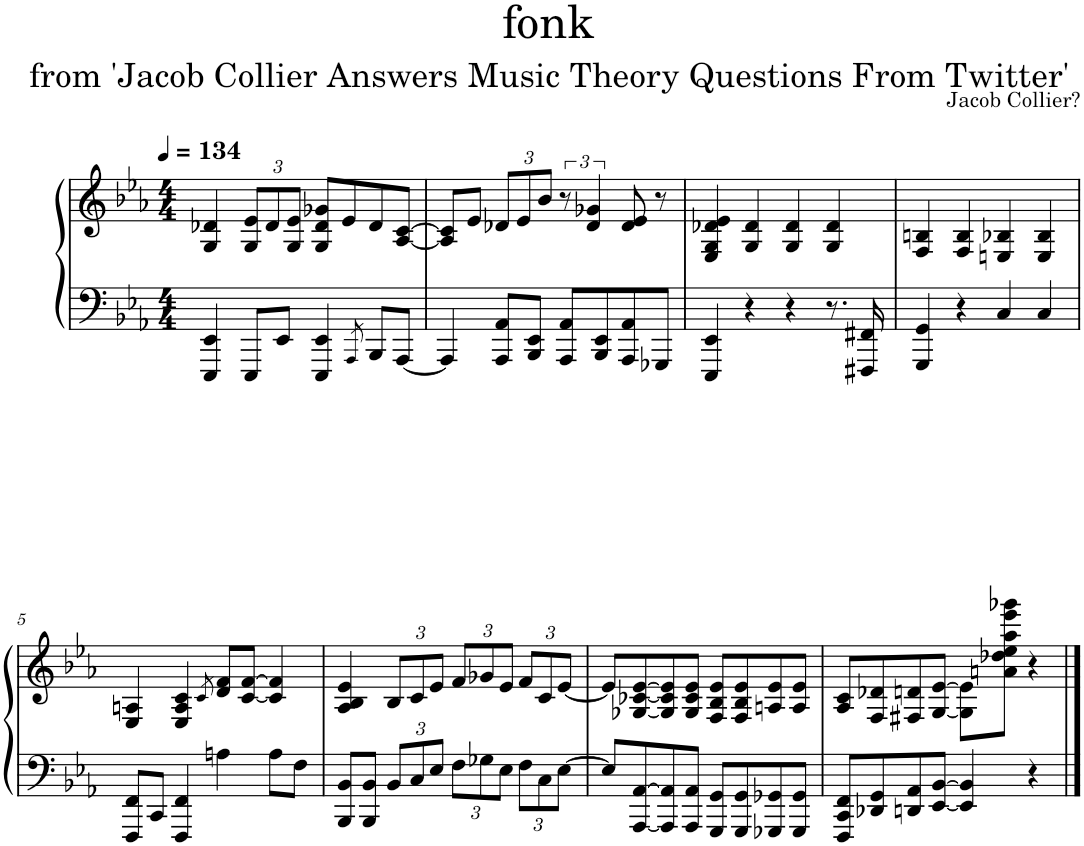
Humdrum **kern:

**kern	**kern
*part1	*part1
*staff2	*staff1
*I"Piano	*
*I'Pno.	*
*clefF4	*clefG2
*k[b-e-a-]	*k[b-e-a-]
*M4/4	*M4/4
*MM134	*MM134
=1	=1
4EEE-/ 4EE-/	4G/ 4d-X/
*	*Xbrackettup
8EEE-/L	12G/ 12e-/L
.	12d-/
8EE-/J	.
.	12G/ 12e-/J
4EEE-/ 4EE-/	8G/ 8d-/ 8g-X/L
.	8e-/
8qAAA-/	.
8BBB-/L	8d-/
[8AAA-/J	[8A-/ [8c/J
=2	=2
4AAA-/]	8A-/] 8c/]L
.	8e-/J
8AAA-/ 8AA-/L	12d-X/L
.	12e-/
8BBB-/ 8EE-/J	.
.	12b-/J
*	*brackettup
8AAA-/ 8AA-/L	12r
.	6d-/ 6g-X/
8BBB-/ 8EE-/	.
8AAA-/ 8AA-/	8d-/ 8e-/
8GGG-X/J	8r
=3	=3
4EEE-/ 4EE-/	4E-/ 4G/ 4d-X/ 4e-/
4r	4G/ 4d-/
4r	4G/ 4d-/
8.r	4G/ 4d-/
16FFF#X/ 16FF#X/	.
=4	=4
4GGG/ 4GG/	4F/ 4Bn/
4r	4F/ 4B/
4C/	4En/ 4B-X/
4C/	4E/ 4B-/
!!LO:LB:g=z
=5	=5
8FFF/ 8FF/L	4E-/ 4An/
8CC/J	.
4FFF/ 4FF/	4E-/ 4A/ 4c/
.	8qc/
4An\	8d/ 8f/L
.	[8c/ [8f/J
8A\L	4c/] 4f/]
8F\J	.
=6	=6
8BBB-/ 8BB-/L	4A-/ 4B-/ 4e-/
8BBB-/ 8BB-/J	.
*Xbrackettup	*Xbrackettup
12BB-/L	12B-/L
12C/	12c/
12E-/J	12e-/J
12F\L	12f/L
12G-X\	12g-X/
12E-\J	12e-/J
12F\L	12f/L
12C\	12c/
[12E-\J	[12e-/J
=7	=7
8E-/L]	8e-/L]
[8AAA-/ [8AA-/	[8G-X/ [8c-X/ [8e-/
8AAA-/] 8AA-/]	8G-/] 8c-/] 8e-/]
8AAA-/ 8AA-/J	8G-/ 8c-/ 8e-/J
8GGG/ 8GG/L	8F/ 8B-/ 8e-/L
8GGG/ 8GG/	8F/ 8B-/ 8e-/
8GGG-X/ 8GG-X/	8An/ 8e-/
8GGG-/ 8GG-/J	8A/ 8e-/J
=8	=8
8FFF/ 8CC/ 8FF/L	8A-/ 8c/L
8DD-X/ 8GG/	8F/ 8d-X/
8DDn/ 8AA-/	8F#X/ 8dn/
[8EE-/ [8BB-/J	[8G/ [8e-/J
4EE-/] 4BB-/]	8G\] 8e-\]L
.	8an\ 8dd-X\ 8ee-\ 8aa-\ 8eee-\ 8ggg-X\J
4r	4r
==	==
*-	*-
